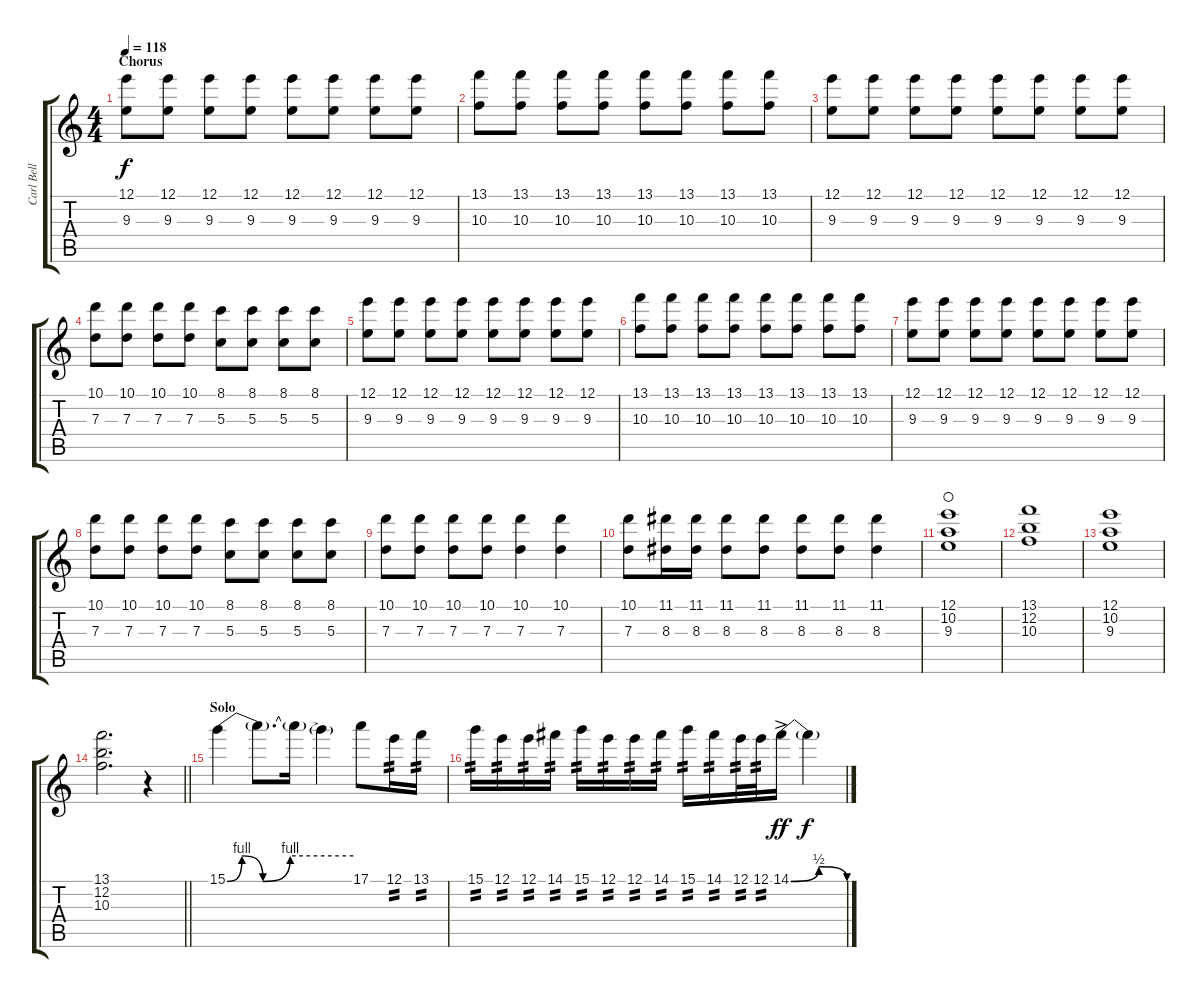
\track ("Carl Bell (Lead Guitar)" "Carl Bell ") {instrument distortionguitar}
\staff {score tabs}
\tuning (E4 B3 G3 D3 A2 E2) {hide}
\ts (4 4)
\section ("" "Chorus")
\tempo 118
\clef g2
\ks c
(12.1 9.3).8{dy f} (12.1 9.3).8 (12.1 9.3).8 (12.1 9.3).8 (12.1 9.3).8 (12.1 9.3).8 (12.1 9.3).8 (12.1 9.3).8 |
(13.1 10.3).8 (13.1 10.3).8 (13.1 10.3).8 (13.1 10.3).8 (13.1 10.3).8 (13.1 10.3).8 (13.1 10.3).8 (13.1 10.3).8 |
(12.1 9.3).8 (12.1 9.3).8 (12.1 9.3).8 (12.1 9.3).8 (12.1 9.3).8 (12.1 9.3).8 (12.1 9.3).8 (12.1 9.3).8 |
(10.1 7.3).8 (10.1 7.3).8 (10.1 7.3).8 (10.1 7.3).8 (8.1 5.3).8 (8.1 5.3).8 (8.1 5.3).8 (8.1 5.3).8 |
(12.1 9.3).8 (12.1 9.3).8 (12.1 9.3).8 (12.1 9.3).8 (12.1 9.3).8 (12.1 9.3).8 (12.1 9.3).8 (12.1 9.3).8 |
(13.1 10.3).8 (13.1 10.3).8 (13.1 10.3).8 (13.1 10.3).8 (13.1 10.3).8 (13.1 10.3).8 (13.1 10.3).8 (13.1 10.3).8 |
(12.1 9.3).8 (12.1 9.3).8 (12.1 9.3).8 (12.1 9.3).8 (12.1 9.3).8 (12.1 9.3).8 (12.1 9.3).8 (12.1 9.3).8 |
(10.1 7.3).8 (10.1 7.3).8 (10.1 7.3).8 (10.1 7.3).8 (8.1 5.3).8 (8.1 5.3).8 (8.1 5.3).8 (8.1 5.3).8 |
(10.1 7.3).8 (10.1 7.3).8 (10.1 7.3).8 (10.1 7.3).8 (10.1 7.3).4 (10.1 7.3).4 |
(10.1 7.3).8 (11.1 8.3).16 (11.1 8.3).16 (11.1 8.3).8 (11.1 8.3).8 (11.1 8.3).8 (11.1 8.3).8 (11.1 8.3).4 |
(12.1 10.2 9.3).1{waho} |
(13.1 12.2 10.3).1 |
(12.1 10.2 9.3).1 |
\barLineRight lightlight
(13.1 12.2 10.3).2{d} r.4 |
\section ("" "Solo")
15.1{be (custom 0 0 7 4 17 0 30 4 60 4)}.4{volume 16} 15.1{t}.8{d} 15.1{t}.16 15.1{t}.4 17.1.8 12.1.16{tp 2} 13.1.16{tp 2} |
15.1.16{tp 2} 12.1.16{tp 2} 12.1.16{tp 2} 14.1.16{tp 2} 15.1.16{tp 2} 12.1.16{tp 2} 12.1.16{tp 2} 14.1.16{tp 2} 15.1.16{tp 2} 14.1.16{tp 2} 12.1.32{tp 2} 12.1.32{tp 2} 14.1{be (bendrelease 0 0 15 2 45 2 60 0) ac}.16{dy ff} 14.1{t}.4{dy f}
